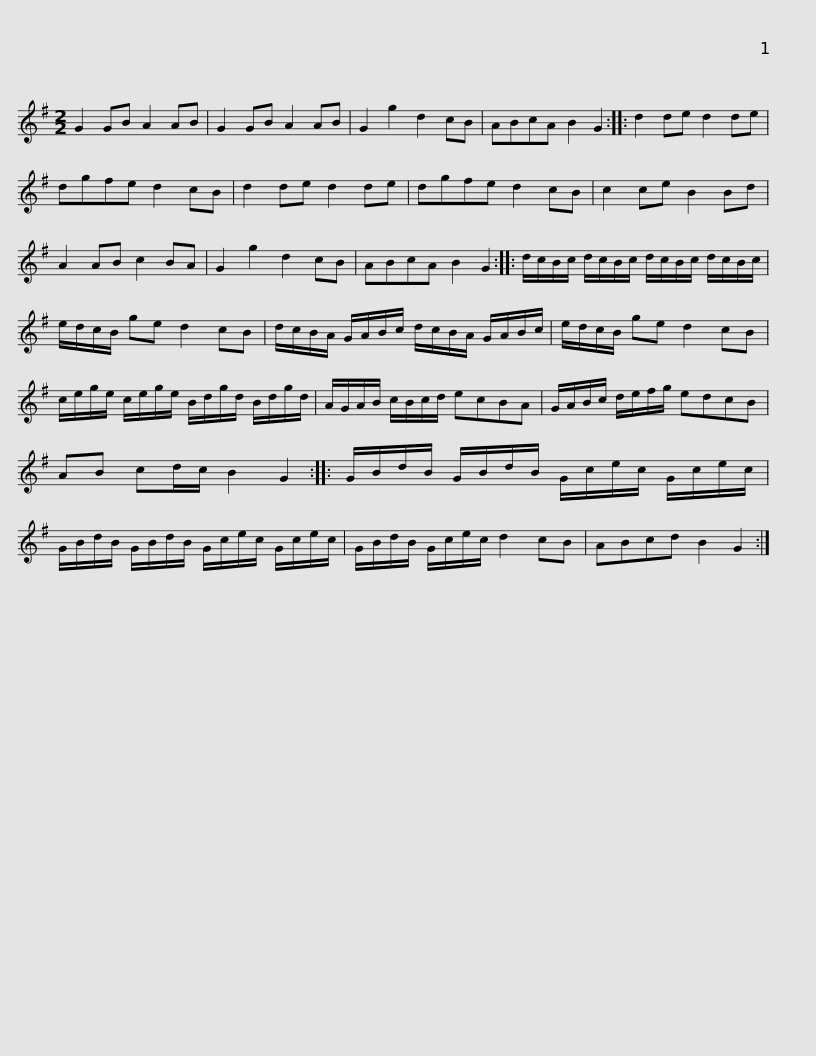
X:1
L:1/8
M:2/2
I:linebreak $
K:G
V:1 treble
V:1
 G2 GB A2 AB | G2 GB A2 AB | G2 g2 d2 cB | ABcA B2 G2 :: d2 de d2 de | %5
 dgfe d2 cB | d2 de d2 de |$ dgfe d2 cB | c2 ce B2 Bd | A2 AB c2 BA | %10
 G2 g2 d2 cB | ABcA B2 G2 ::$ d/c/B/c/ d/c/B/c/ d/c/B/c/ d/c/B/c/ | e/d/c/B/ ge d2 cB | d/c/B/A/ G/A/B/c/ d/c/B/A/ G/A/B/c/ |$ %15
 e/d/c/B/ ge d2 cB | c/e/g/e/ c/e/g/e/ B/d/g/d/ B/d/g/d/ | A/G/A/B/ c/B/c/d/ ecBA | G/A/B/c/ d/e/f/g/ edcB |$ AB cd/c/ B2 G2 :: %20
 G/B/d/B/ G/B/d/B/ G/c/e/c/ G/c/e/c/ | G/B/d/B/ G/B/d/B/ G/c/e/c/ G/c/e/c/ |$ G/B/d/B/ G/c/e/c/ d2 cB | ABcd B2 G2 :| %24
